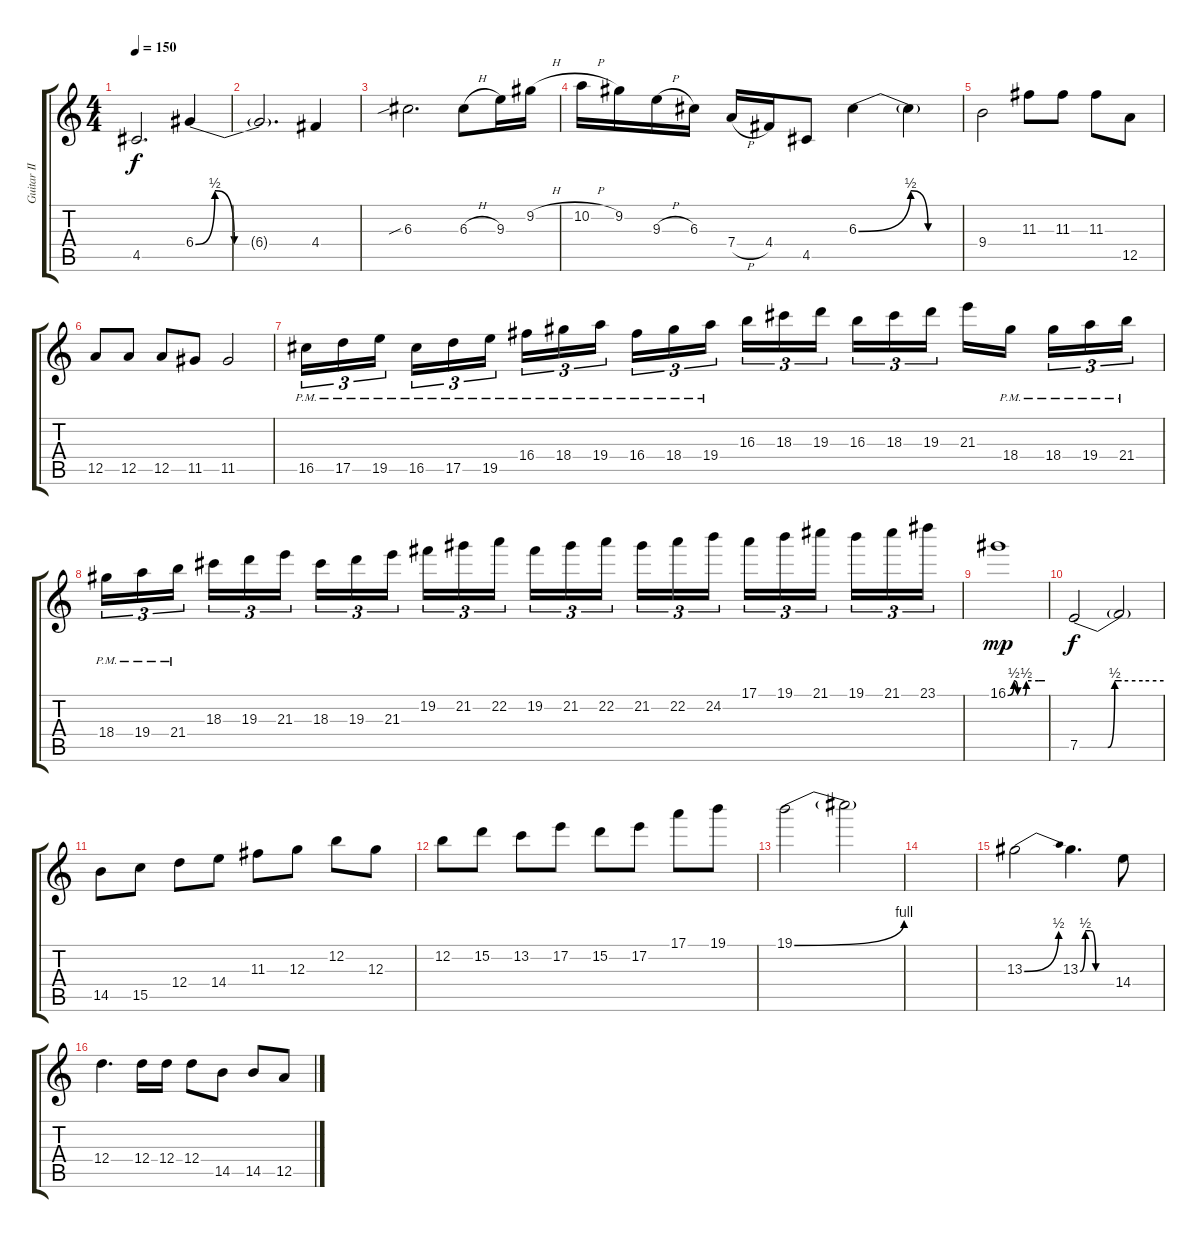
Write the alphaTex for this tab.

\track ("Guitar II" "Guitar II") {instrument distortionguitar}
\staff {score tabs}
\tuning (E4 B3 G3 D3 A2 D2) {hide}
\ts (4 4)
\tempo 150
\clef g2
\ks c
4.5.2{d dy f instrument distortionguitar} 6.4{be (custom 0 0 10 2 20 0 30 0 60 0)}.4 |
6.4{t}.2{d} 4.4.4 |
6.3{sib}.2{d} 6.3{h}.8 9.3.16 9.2{h}.16 |
10.2{h}.16 9.2.16 9.3{h}.16 6.3.16 7.4{h}.16 4.4.16 4.5.8 6.3{be (custom 0 0 30 2 40 0 60 0)}.4 6.3{t}.4 |
9.4.2 11.3.8 11.3.8 11.3.8 12.5.8 |
12.5.8 12.5.8 12.5.8 11.5.8 11.5.2 |
16.5{pm}.16{tu (3 2)} 17.5{pm}.16{tu (3 2)} 19.5{pm}.16{tu (3 2) beam splitsecondary} 16.5{pm}.16{tu (3 2)} 17.5{pm}.16{tu (3 2)} 19.5{pm}.16{tu (3 2)} 16.4{pm}.16{tu (3 2)} 18.4{pm}.16{tu (3 2)} 19.4{pm}.16{tu (3 2) beam splitsecondary} 16.4{pm}.16{tu (3 2)} 18.4{pm}.16{tu (3 2)} 19.4{pm}.16{tu (3 2)} 16.3.16{tu (3 2)} 18.3.16{tu (3 2)} 19.3.16{tu (3 2) beam splitsecondary} 16.3.16{tu (3 2)} 18.3.16{tu (3 2)} 19.3.16{tu (3 2)} 21.3.16 18.4{pm}.16{beam splitsecondary} 18.4{pm}.16{tu (3 2)} 19.4{pm}.16{tu (3 2)} 21.4{pm}.16{tu (3 2)} |
18.4{pm}.16{tu (3 2)} 19.4{pm}.16{tu (3 2)} 21.4{pm}.16{tu (3 2) beam splitsecondary} 18.3.16{tu (3 2)} 19.3.16{tu (3 2)} 21.3.16{tu (3 2)} 18.3.16{tu (3 2)} 19.3.16{tu (3 2)} 21.3.16{tu (3 2) beam splitsecondary} 19.2.16{tu (3 2)} 21.2.16{tu (3 2)} 22.2.16{tu (3 2)} 19.2.16{tu (3 2)} 21.2.16{tu (3 2)} 22.2.16{tu (3 2) beam splitsecondary} 21.2.16{tu (3 2)} 22.2.16{tu (3 2)} 24.2.16{tu (3 2)} 17.1.16{tu (3 2)} 19.1.16{tu (3 2)} 21.1.16{tu (3 2) beam splitsecondary} 19.1.16{tu (3 2)} 21.1.16{tu (3 2)} 23.1.16{tu (3 2)} |
16.1{be (custom 0 0 10 2 16 0 27 0 30 2 50 2 60 2)}.1{dy mp} |
7.5{be (custom 0 0 20 0 25 2 30 2 45 2 60 2)}.2{dy f} 7.5{t}.2 |
14.5.8 15.5.8 12.4.8 14.4.8 11.3.8 12.3.8 12.2.8 12.3.8 |
12.2.8 15.2.8 13.2.8 17.2.8 15.2.8 17.2.8 17.1.8 19.1.8 |
19.1{be (bend 0 0 60 4)}.2 19.1{t}.2 |
|
13.3{be (bend 0 0 60 2)}.2 13.3{be (custom 0 0 10 2 20 2 30 0 60 0)}.4{d} 14.4.8 |
12.4.4{d} 12.4.16 12.4.16 12.4.8 14.5.8 14.5.8 12.5.8
